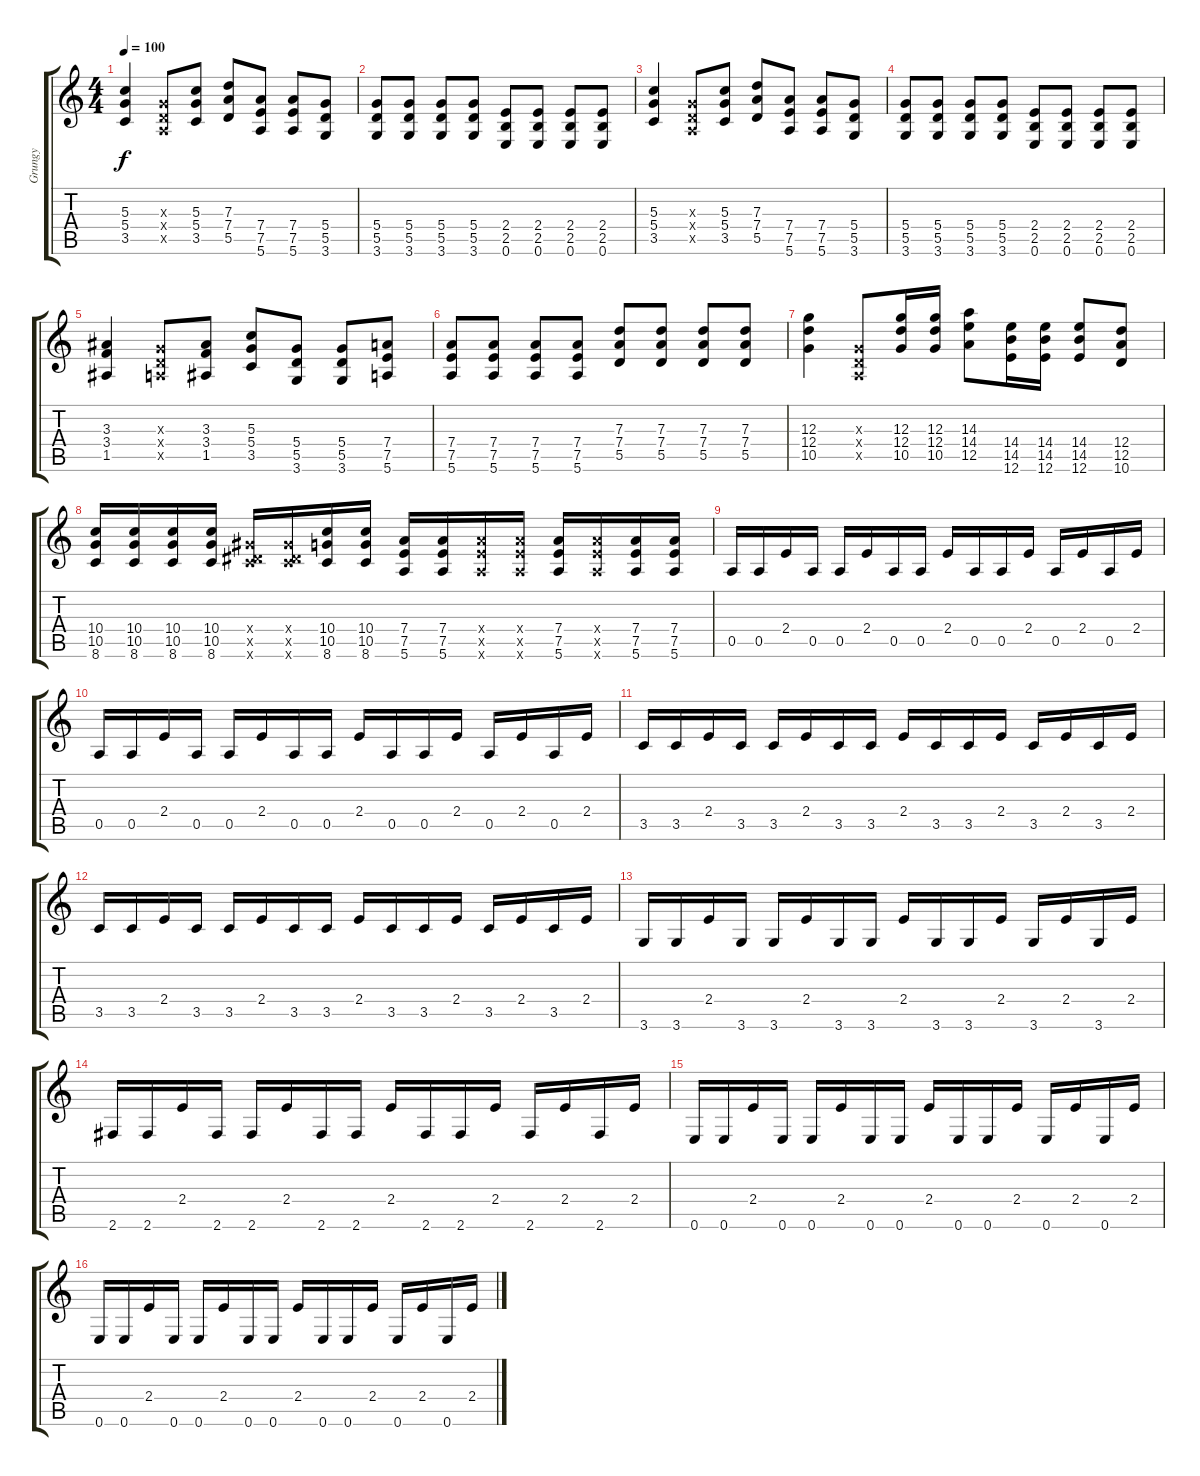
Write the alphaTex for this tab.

\track ("Grungy" "Grungy") {instrument electricguitarmuted}
\staff {score tabs}
\tuning (E4 B3 G3 D3 A2 E2) {hide}
\ts (4 4)
\tempo 100
\clef g2
\ks c
(5.3 5.4 3.5).4{dy f instrument distortionguitar} (0.3{x} 0.4{x} 0.5{x}).8 (5.3 5.4 3.5).8 (7.3 7.4 5.5).8 (7.4 7.5 5.6).8 (7.4 7.5 5.6).8 (5.4 5.5 3.6).8 |
(5.4 5.5 3.6).8 (5.4 5.5 3.6).8 (5.4 5.5 3.6).8 (5.4 5.5 3.6).8 (2.4 2.5 0.6).8 (2.4 2.5 0.6).8 (2.4 2.5 0.6).8 (2.4 2.5 0.6).8 |
(5.3 5.4 3.5).4{instrument distortionguitar} (0.3{x} 0.4{x} 0.5{x}).8 (5.3 5.4 3.5).8 (7.3 7.4 5.5).8 (7.4 7.5 5.6).8 (7.4 7.5 5.6).8 (5.4 5.5 3.6).8 |
(5.4 5.5 3.6).8 (5.4 5.5 3.6).8 (5.4 5.5 3.6).8 (5.4 5.5 3.6).8 (2.4 2.5 0.6).8 (2.4 2.5 0.6).8 (2.4 2.5 0.6).8 (2.4 2.5 0.6).8 |
(3.3 3.4 1.5).4{instrument distortionguitar} (0.3{x} 0.4{x} 0.5{x}).8 (3.3 3.4 1.5).8 (5.3 5.4 3.5).8 (5.4 5.5 3.6).8 (5.4 5.5 3.6).8 (7.4 7.5 5.6).8 |
(7.4 7.5 5.6).8 (7.4 7.5 5.6).8 (7.4 7.5 5.6).8 (7.4 7.5 5.6).8 (7.3 7.4 5.5).8 (7.3 7.4 5.5).8 (7.3 7.4 5.5).8 (7.3 7.4 5.5).8 |
(12.3 12.4 10.5).4 (0.3{x} 0.4{x} 0.5{x}).8 (12.3 12.4 10.5).16 (12.3 12.4 10.5).16 (14.3 14.4 12.5).8 (14.4 14.5 12.6).16 (14.4 14.5 12.6).16 (14.4 14.5 12.6).8 (12.4 12.5 10.6).8 |
(10.4 10.5 8.6).16 (10.4 10.5 8.6).16 (10.4 10.5 8.6).16 (10.4 10.5 8.6).16 (6.4{x} 6.5{x} 8.6{x}).16 (6.4{x} 6.5{x} 8.6{x}).16 (10.4 10.5 8.6).16 (10.4 10.5 8.6).16 (7.4 7.5 5.6).16 (7.4 7.5 5.6).16 (7.4{x} 7.5{x} 5.6{x}).16 (7.4{x} 7.5{x} 5.6{x}).16 (7.4 7.5 5.6).16 (7.4{x} 7.5{x} 5.6{x}).16 (7.4 7.5 5.6).16 (7.4 7.5 5.6).16 |
0.5.16{instrument electricguitarmuted} 0.5.16 2.4.16 0.5.16 0.5.16 2.4.16 0.5.16 0.5.16 2.4.16 0.5.16 0.5.16 2.4.16 0.5.16 2.4.16 0.5.16 2.4.16 |
0.5.16 0.5.16 2.4.16 0.5.16 0.5.16 2.4.16 0.5.16 0.5.16 2.4.16 0.5.16 0.5.16 2.4.16 0.5.16 2.4.16 0.5.16 2.4.16 |
3.5.16 3.5.16 2.4.16 3.5.16 3.5.16 2.4.16 3.5.16 3.5.16 2.4.16 3.5.16 3.5.16 2.4.16 3.5.16 2.4.16 3.5.16 2.4.16 |
3.5.16 3.5.16 2.4.16 3.5.16 3.5.16 2.4.16 3.5.16 3.5.16 2.4.16 3.5.16 3.5.16 2.4.16 3.5.16 2.4.16 3.5.16 2.4.16 |
3.6.16 3.6.16 2.4.16 3.6.16 3.6.16 2.4.16 3.6.16 3.6.16 2.4.16 3.6.16 3.6.16 2.4.16 3.6.16 2.4.16 3.6.16 2.4.16 |
2.6.16 2.6.16 2.4.16 2.6.16 2.6.16 2.4.16 2.6.16 2.6.16 2.4.16 2.6.16 2.6.16 2.4.16 2.6.16 2.4.16 2.6.16 2.4.16 |
0.6.16 0.6.16 2.4.16 0.6.16 0.6.16 2.4.16 0.6.16 0.6.16 2.4.16 0.6.16 0.6.16 2.4.16 0.6.16 2.4.16 0.6.16 2.4.16 |
0.6.16 0.6.16 2.4.16 0.6.16 0.6.16 2.4.16 0.6.16 0.6.16 2.4.16 0.6.16 0.6.16 2.4.16 0.6.16 2.4.16 0.6.16 2.4.16
